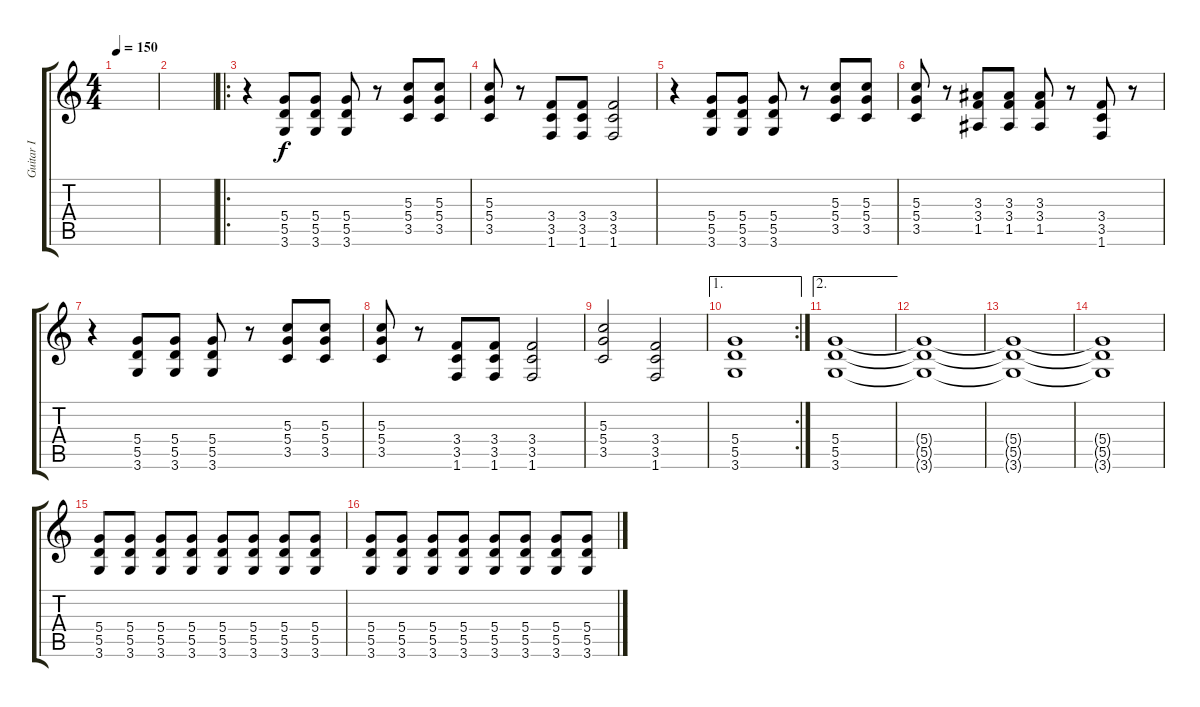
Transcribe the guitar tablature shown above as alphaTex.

\track ("Guitar I" "Guitar I") {instrument distortionguitar}
\staff {score tabs}
\tuning (E4 B3 G3 D3 A2 E2) {hide}
\ts (4 4)
\tempo 150
\clef g2
\ks c
|
|
\ro
r.4 (5.4 5.5 3.6).8 (5.4 5.5 3.6).8 (5.4 5.5 3.6).8 r.8 (5.3 5.4 3.5).8 (5.3 5.4 3.5).8 |
(5.3 5.4 3.5).8 r.8 (3.4 3.5 1.6).8 (3.4 3.5 1.6).8 (3.4 3.5 1.6).2 |
r.4 (5.4 5.5 3.6).8 (5.4 5.5 3.6).8 (5.4 5.5 3.6).8 r.8 (5.3 5.4 3.5).8 (5.3 5.4 3.5).8 |
(5.3 5.4 3.5).8 r.8 (3.3 3.4 1.5).8 (3.3 3.4 1.5).8 (3.3 3.4 1.5).8 r.8 (3.4 3.5 1.6).8 r.8 |
r.4 (5.4 5.5 3.6).8 (5.4 5.5 3.6).8 (5.4 5.5 3.6).8 r.8 (5.3 5.4 3.5).8 (5.3 5.4 3.5).8 |
(5.3 5.4 3.5).8 r.8 (3.4 3.5 1.6).8 (3.4 3.5 1.6).8 (3.4 3.5 1.6).2 |
(5.3 5.4 3.5).2 (3.4 3.5 1.6).2 |
\ae 1
\rc 2
(5.4 5.5 3.6).1 |
\ae 2
(5.4 5.5 3.6).1 |
(5.4{t} 5.5{t} 3.6{t}).1 |
(5.4{t} 5.5{t} 3.6{t}).1 |
(5.4{t} 5.5{t} 3.6{t}).1 |
(5.4 5.5 3.6).8{volume 10} (5.4 5.5 3.6).8 (5.4 5.5 3.6).8 (5.4 5.5 3.6).8 (5.4 5.5 3.6).8 (5.4 5.5 3.6).8 (5.4 5.5 3.6).8 (5.4 5.5 3.6).8 |
(5.4 5.5 3.6).8 (5.4 5.5 3.6).8 (5.4 5.5 3.6).8 (5.4 5.5 3.6).8 (5.4 5.5 3.6).8 (5.4 5.5 3.6).8 (5.4 5.5 3.6).8 (5.4 5.5 3.6).8
